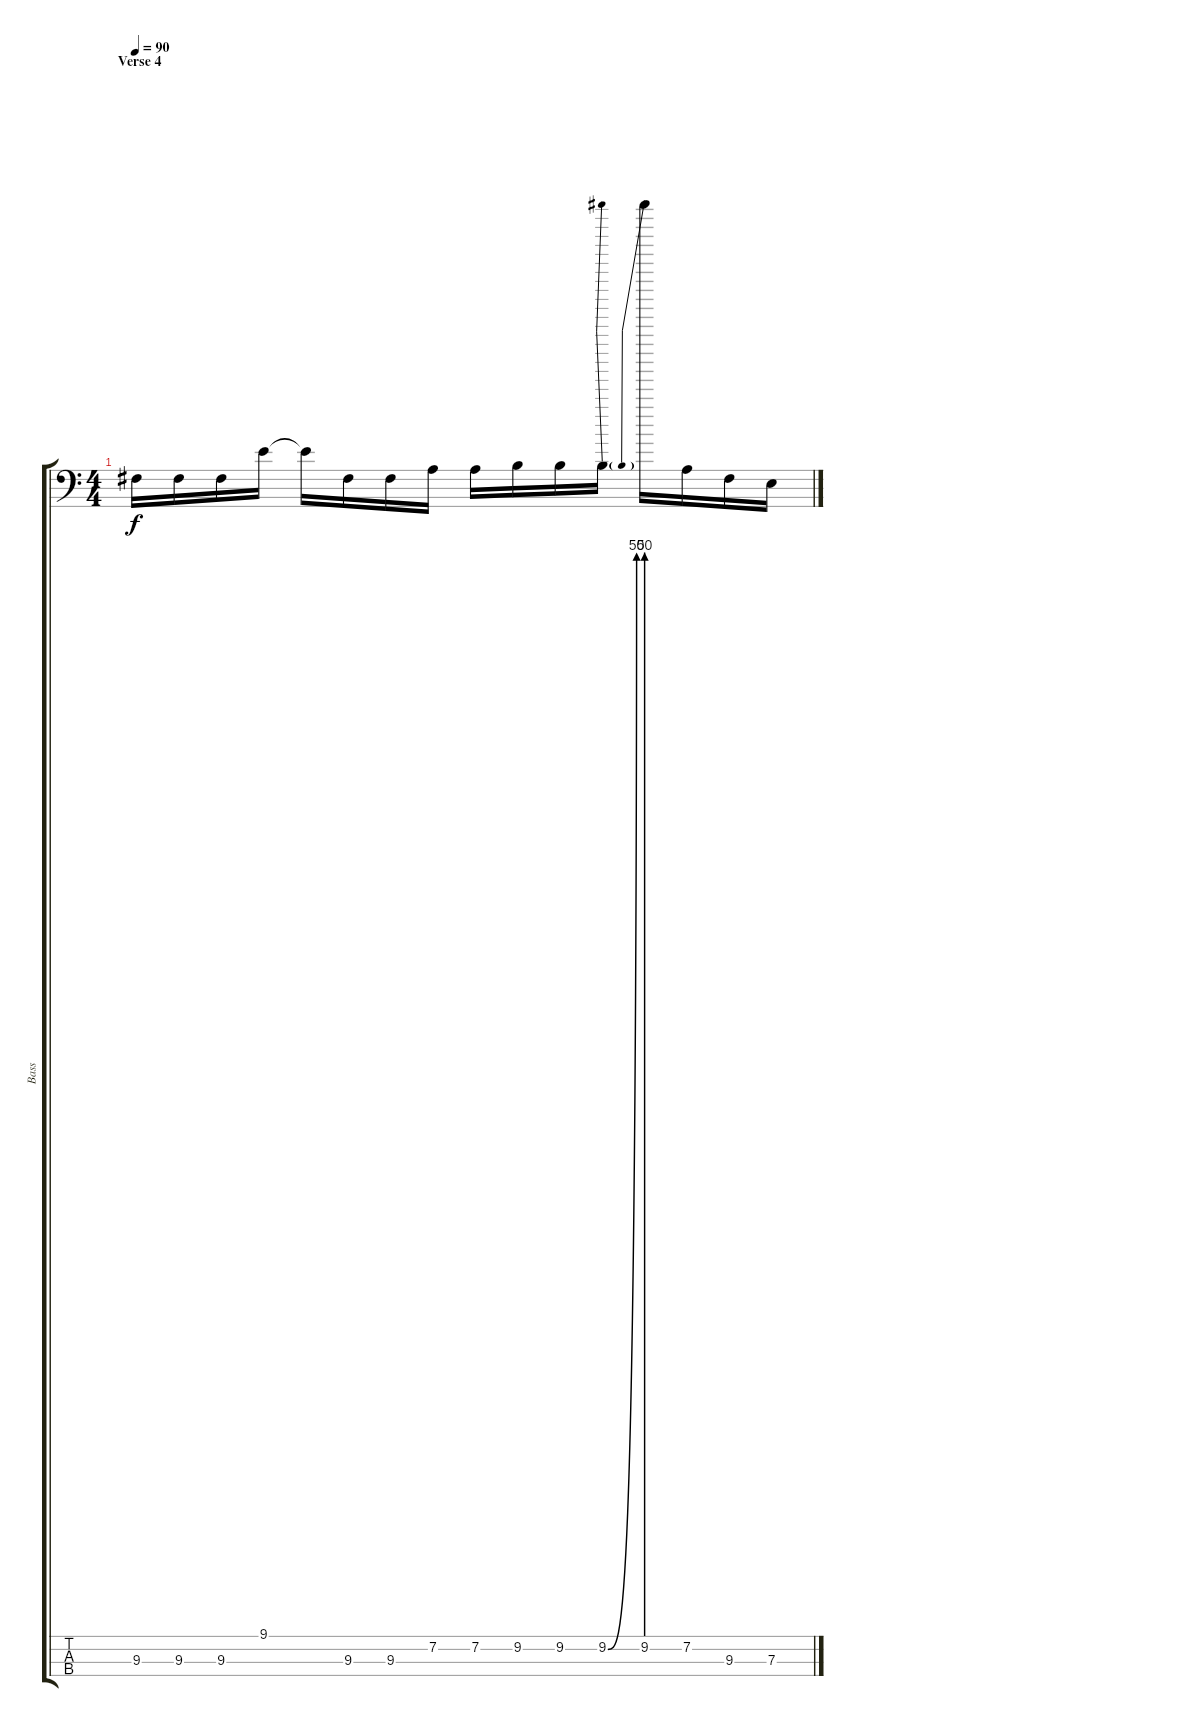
\track ("Bass" "Bass") {instrument electricbassfinger}
\staff {score tabs}
\tuning (G2 D2 A1 E1) {hide}
\ts (4 4)
\section ("" "Verse 4")
\tempo 90
\clef f4
\ks c
9.3.16{dy f} 9.3.16 9.3.16 9.1.16 9.1{t}.16 9.3.16 9.3.16 7.2.16 7.2.16 9.2.16 9.2.16 9.2{be (bend 0 0 300 200)}.16 9.2{be (prebend 0 200 300 200)}.16 7.2.16 9.3.16 7.3.16
